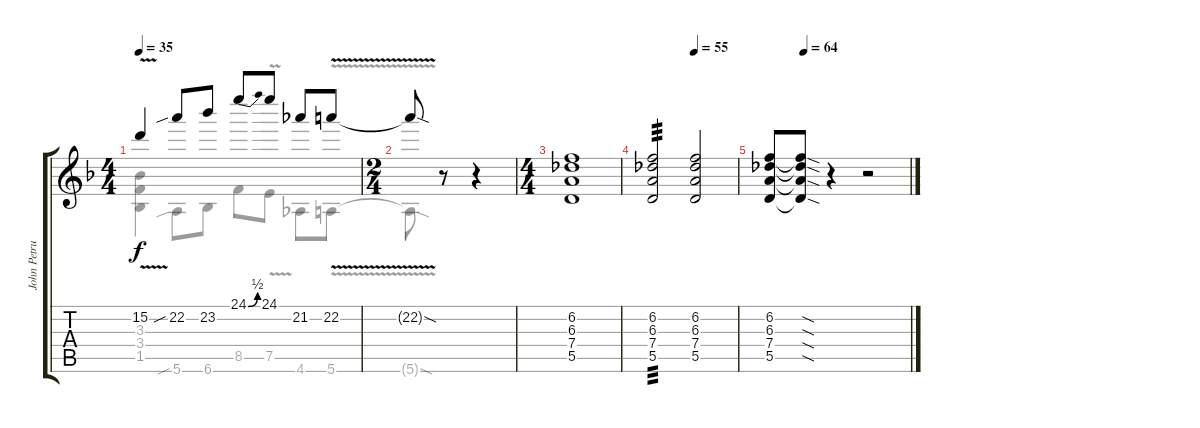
\track ("John Petrucci - Guitar" "John Petru") {instrument distortionguitar}
\staff {score tabs}
\tuning (E4 B3 G3 D3 A2 E2) {hide}
\voice
\ts (4 4)
\tempo 35
\clef g2
\ks dminor
15.2{v}.4{dy f} 22.2{sib}.8 23.2.8 24.1{be (bend 0 0 60 2)}.8 24.1.8 21.2.8 22.2{v}.8 |
\ts (2 4)
22.2{sod t}.8 r.8{volume 0} r.4 |
\ts (4 4)
(6.2 6.3 7.4 5.5).1{volume 13} |
\tempo (55 0.5)
(6.2 6.3 7.4 5.5).2{tp 3} (6.2 6.3 7.4 5.5).2 |
\tempo (64 0.25)
(6.2 6.3 7.4 5.5).8 (6.2{sod t} 6.3{sod t} 7.4{sod t} 5.5{sod t}).8 r.4 r.2
\voice
\clef g2
\ottava regular
\simile none
\ks dminor
(3.3 3.4 1.5).4{dy f} 5.6{sib}.8 6.6.8 8.5.8 7.5{v}.8 4.6.8 5.6{v}.8 |
5.6{sod t}.8 r.8 r.4 |
|
|
